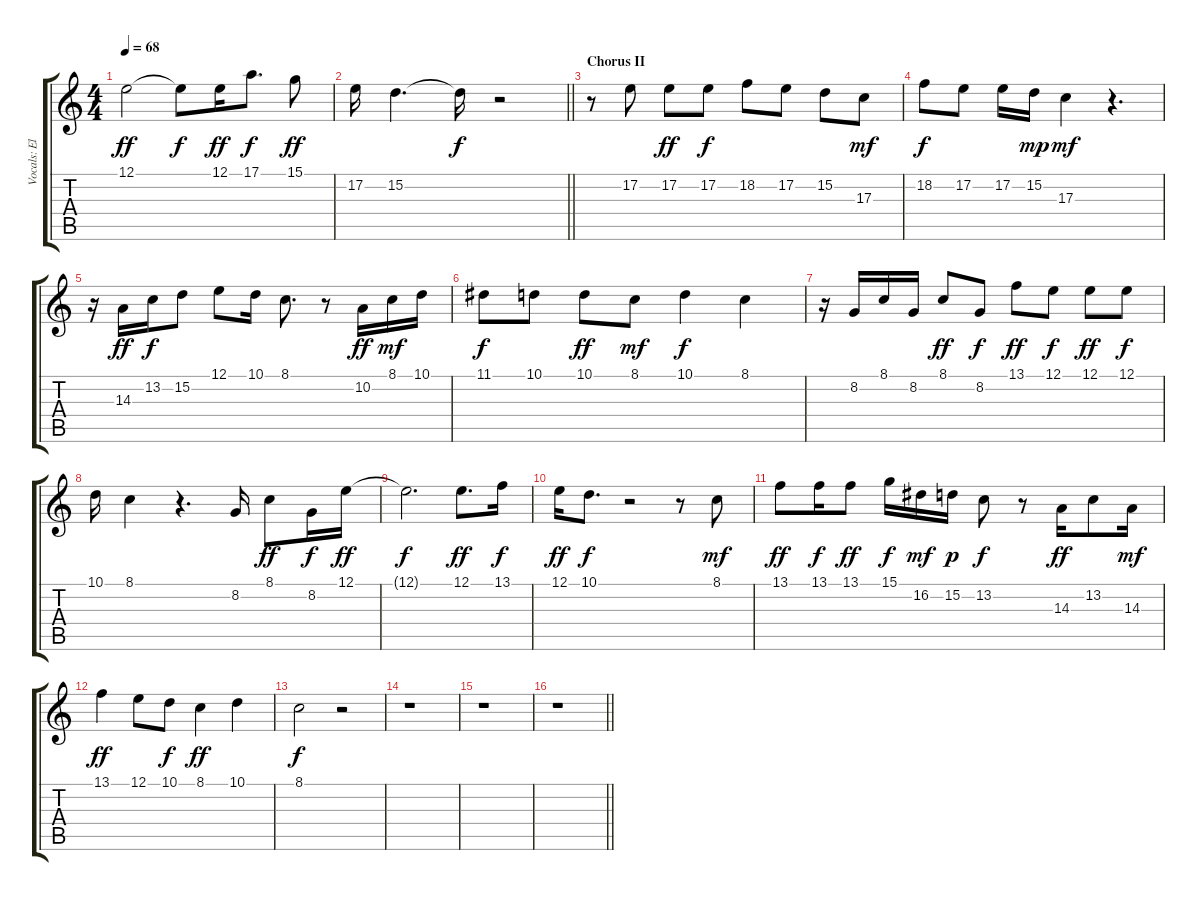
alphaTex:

\track ("Vocals: Elton John" "Vocals: El") {instrument lead8bassandlead}
\staff {score tabs}
\tuning (E4 B3 G3 D3 A2 E2) {hide}
\ts (4 4)
\tempo 68
\clef g2
\ks c
12.1.2{dy ff} 12.1{t}.8{dy f} 12.1.16{dy ff} 17.1.8{d dy f} 15.1.8{dy ff} |
\barLineRight lightlight
17.2.16 15.2.4{d} 15.2{t}.16{dy f} r.2 |
\section ("" "Chorus II")
r.8 17.2.8 17.2.8{dy ff} 17.2.8{dy f} 18.2.8 17.2.8 15.2.8 17.3.8{dy mf} |
18.2.8{dy f} 17.2.8 17.2.16 15.2.16{dy mp} 17.3.4{dy mf} r.4{d} |
r.16 14.3.16{dy ff} 13.2.16{dy f} 15.2.8 12.1.8 10.1.16 8.1.8{d} r.8 10.2.16{dy ff} 8.1.16{dy mf} 10.1.16 |
11.1.8{dy f} 10.1.8 10.1.8{dy ff} 8.1.8{dy mf} 10.1.4{dy f} 8.1.4 |
r.16 8.2.16 8.1.16 8.2.16 8.1.8{dy ff} 8.2.8{dy f} 13.1.8{dy ff} 12.1.8{dy f} 12.1.8{dy ff} 12.1.8{dy f} |
10.1.16 8.1.4 r.4{d} 8.2.16 8.1.8{dy ff} 8.2.16{dy f} 12.1.16{dy ff} |
12.1{t}.2{d dy f} 12.1.8{d dy ff} 13.1.16{dy f} |
12.1.16{dy ff} 10.1.8{d dy f} r.2 r.8 8.1.8{dy mf} |
13.1.8{dy ff} 13.1.16{dy f} 13.1.8{dy ff} 15.1.16{dy f} 16.2.16{dy mf} 15.2.16{dy p} 13.2.8{dy f} r.8 14.3.16{dy ff} 13.2.8 14.3.16{dy mf} |
13.1.4{dy ff} 12.1.8 10.1.8{dy f} 8.1.4{dy ff} 10.1.4 |
8.1.2{dy f} r.2 |
r.1 |
r.1 |
\barLineRight lightlight
r.1
